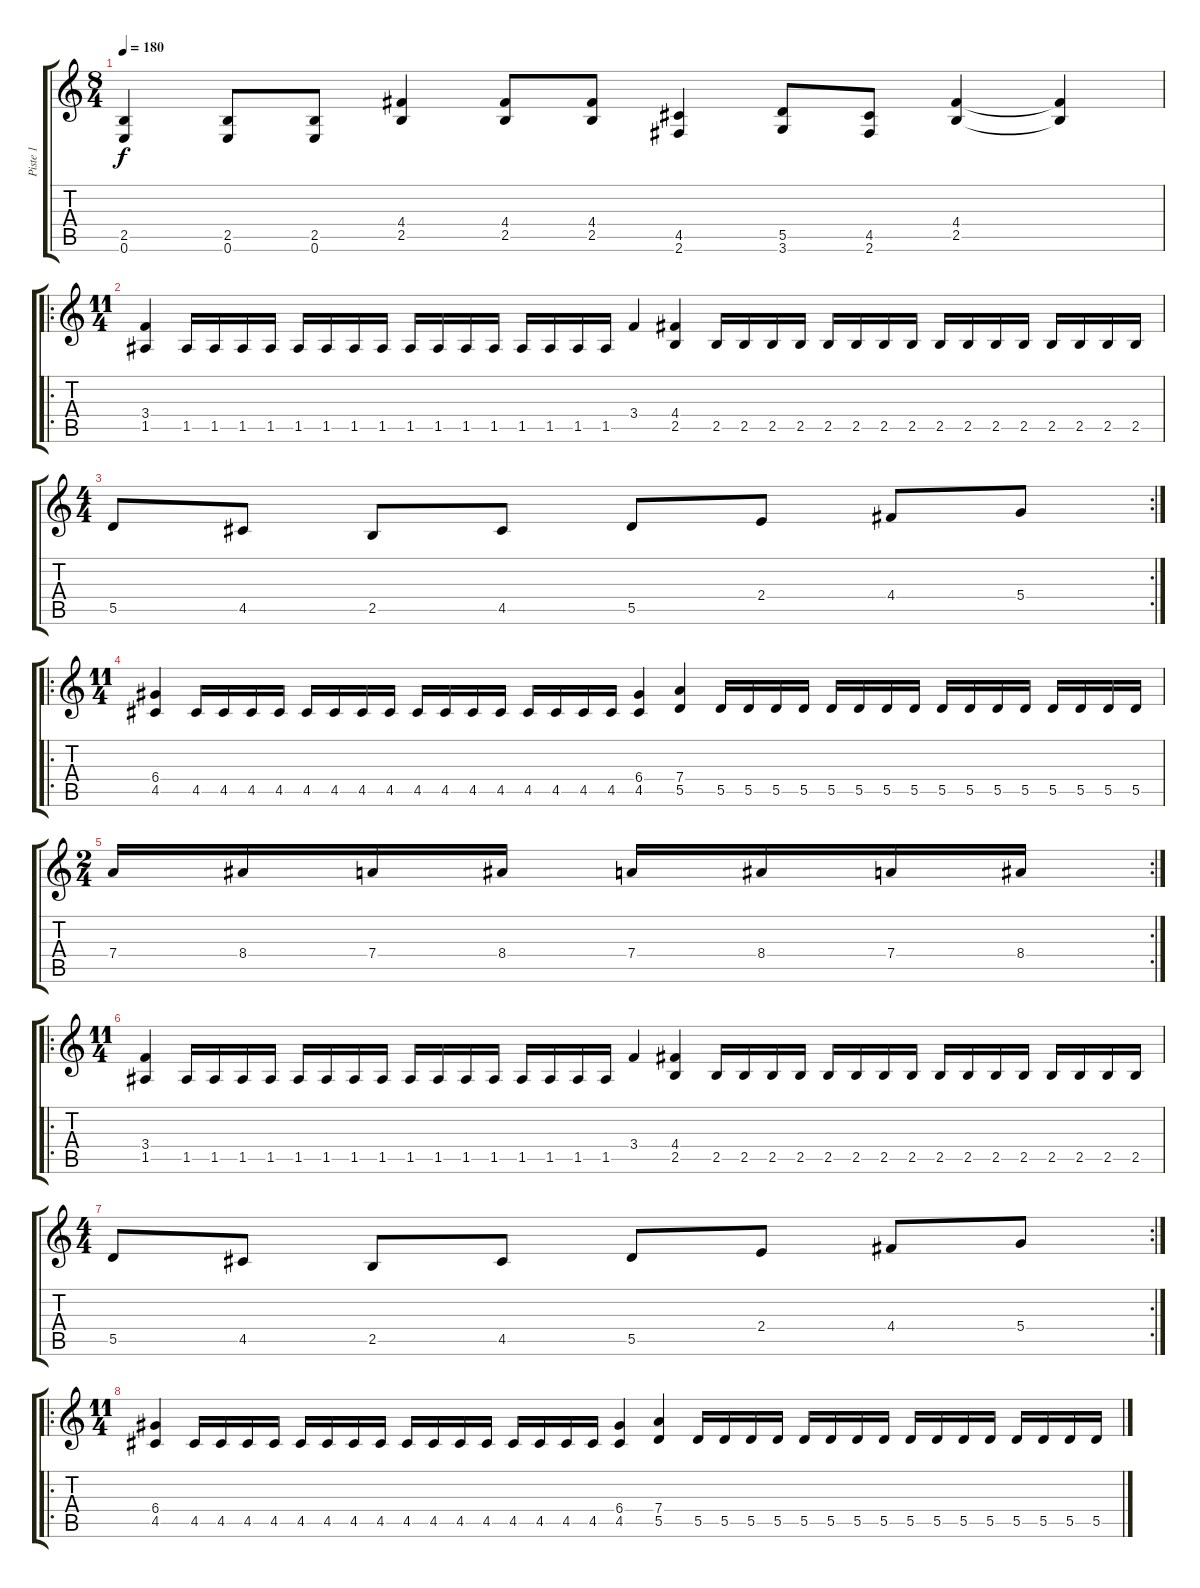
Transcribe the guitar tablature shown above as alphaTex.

\track ("Piste 1" "Piste 1") {instrument distortionguitar}
\staff {score tabs}
\tuning (E4 B3 G3 D3 A2 E2) {hide}
\ts (8 4)
\tempo 180
\clef g2
\ks c
(2.5 0.6).4{dy f} (2.5 0.6).8 (2.5 0.6).8 (4.4 2.5).4 (4.4 2.5).8 (4.4 2.5).8 (4.5 2.6).4 (5.5 3.6).8 (4.5 2.6).8 (4.4 2.5).4 (4.4{t} 2.5{t}).4 |
\ro
\ts (11 4)
(3.4 1.5).4 1.5.16 1.5.16 1.5.16 1.5.16 1.5.16 1.5.16 1.5.16 1.5.16 1.5.16 1.5.16 1.5.16 1.5.16 1.5.16 1.5.16 1.5.16 1.5.16 3.4.4 (4.4 2.5).4 2.5.16 2.5.16 2.5.16 2.5.16 2.5.16 2.5.16 2.5.16 2.5.16 2.5.16 2.5.16 2.5.16 2.5.16 2.5.16 2.5.16 2.5.16 2.5.16 |
\rc 2
\ts (4 4)
5.5.8 4.5.8 2.5.8 4.5.8 5.5.8 2.4.8 4.4.8 5.4.8 |
\ro
\ts (11 4)
(6.4 4.5).4 4.5.16 4.5.16 4.5.16 4.5.16 4.5.16 4.5.16 4.5.16 4.5.16 4.5.16 4.5.16 4.5.16 4.5.16 4.5.16 4.5.16 4.5.16 4.5.16 (6.4 4.5).4 (7.4 5.5).4 5.5.16 5.5.16 5.5.16 5.5.16 5.5.16 5.5.16 5.5.16 5.5.16 5.5.16 5.5.16 5.5.16 5.5.16 5.5.16 5.5.16 5.5.16 5.5.16 |
\rc 2
\ts (2 4)
7.4.16 8.4.16 7.4.16 8.4.16 7.4.16 8.4.16 7.4.16 8.4.16 |
\ro
\ts (11 4)
(3.4 1.5).4 1.5.16 1.5.16 1.5.16 1.5.16 1.5.16 1.5.16 1.5.16 1.5.16 1.5.16 1.5.16 1.5.16 1.5.16 1.5.16 1.5.16 1.5.16 1.5.16 3.4.4 (4.4 2.5).4 2.5.16 2.5.16 2.5.16 2.5.16 2.5.16 2.5.16 2.5.16 2.5.16 2.5.16 2.5.16 2.5.16 2.5.16 2.5.16 2.5.16 2.5.16 2.5.16 |
\rc 2
\ts (4 4)
5.5.8 4.5.8 2.5.8 4.5.8 5.5.8 2.4.8 4.4.8 5.4.8 |
\ro
\ts (11 4)
(6.4 4.5).4 4.5.16 4.5.16 4.5.16 4.5.16 4.5.16 4.5.16 4.5.16 4.5.16 4.5.16 4.5.16 4.5.16 4.5.16 4.5.16 4.5.16 4.5.16 4.5.16 (6.4 4.5).4 (7.4 5.5).4 5.5.16 5.5.16 5.5.16 5.5.16 5.5.16 5.5.16 5.5.16 5.5.16 5.5.16 5.5.16 5.5.16 5.5.16 5.5.16 5.5.16 5.5.16 5.5.16
